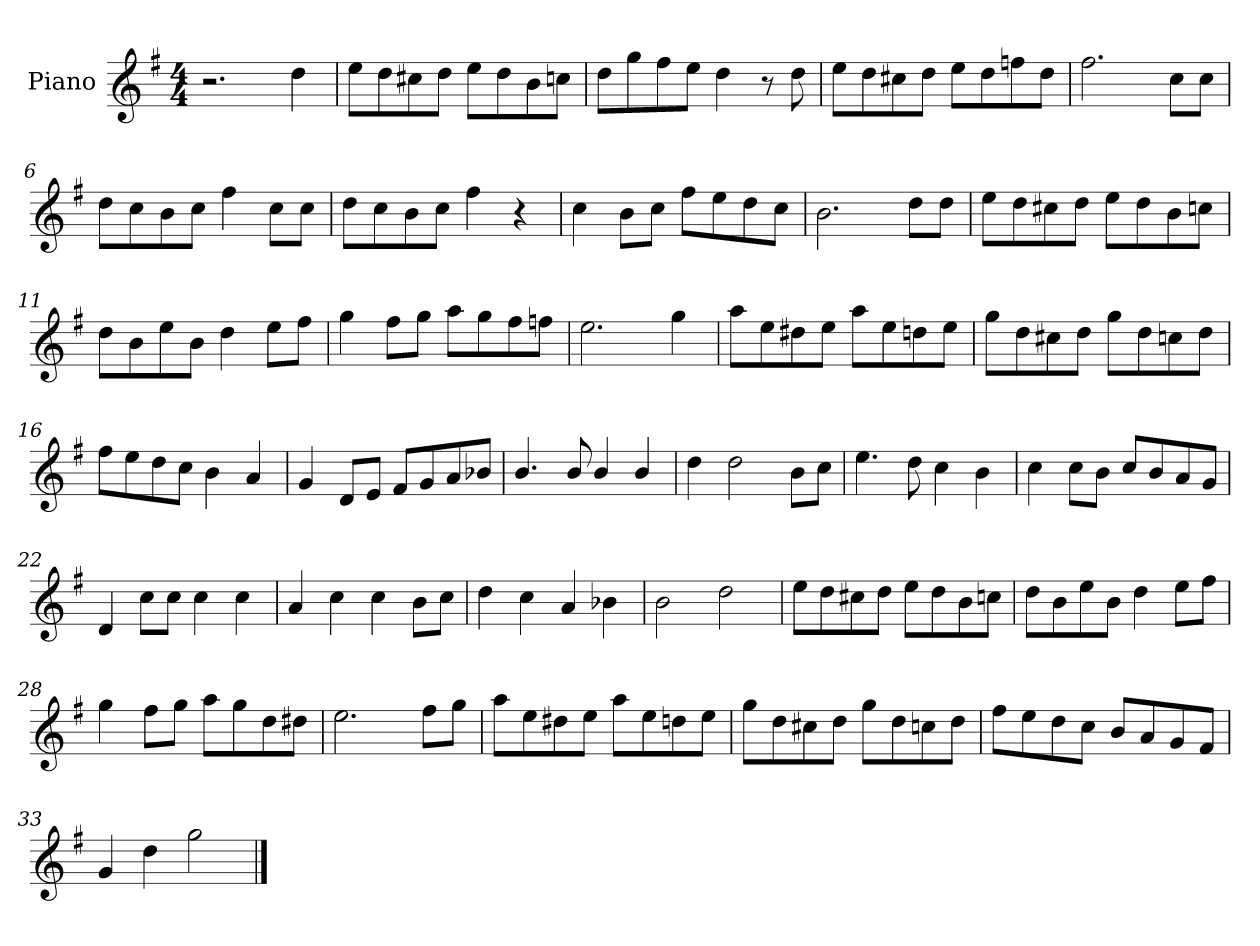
**kern
*part1
*staff1
*I"Piano
*I'Pno
*clefG2
*k[f#]
*M4/4
=1
2.r
4dd\
=2
8ee\L
8dd\
8cc#X\
8dd\J
8ee\L
8dd\
8b\
8ccn\J
=3
8dd\L
8gg\
8ff#\
8ee\J
4dd\
8r
8dd\
=4
8ee\L
8dd\
8cc#X\
8dd\J
8ee\L
8dd\
8ffn\
8dd\J
=5
2.ff#\
8cc\L
8cc\J
=6
8dd\L
8cc\
8b\
8cc\J
4ff#\
8cc\L
8cc\J
=7
8dd\L
8cc\
8b\
8cc\J
4ff#\
4r
=8
4cc\
8b\L
8cc\J
8ff#\L
8ee\
8dd\
8cc\J
=9
2.b\
8dd\L
8dd\J
=10
8ee\L
8dd\
8cc#X\
8dd\J
8ee\L
8dd\
8b\
8ccn\J
=11
8dd\L
8b\
8ee\
8b\J
4dd\
8ee\L
8ff#\J
=12
4gg\
8ff#\L
8gg\J
8aa\L
8gg\
8ff#\
8ffn\J
=13
2.ee\
4gg\
=14
8aa\L
8ee\
8dd#X\
8ee\J
8aa\L
8ee\
8ddn\
8ee\J
=15
8gg\L
8dd\
8cc#X\
8dd\J
8gg\L
8dd\
8ccn\
8dd\J
=16
8ff#\L
8ee\
8dd\
8cc\J
4b\
4a/
=17
4g/
8d/L
8e/J
8f#/L
8g/
8a/
8b-X/J
=18
4.b/
8b/
4b/
4b/
=19
4dd\
2dd\
8b\L
8cc\J
=20
4.ee\
8dd\
4cc\
4b\
=21
4cc\
8cc\L
8b\J
8cc/L
8b/
8a/
8g/J
=22
4d/
8cc\L
8cc\J
4cc\
4cc\
=23
4a/
4cc\
4cc\
8b\L
8cc\J
=24
4dd\
4cc\
4a/
4b-X\
=25
2b\
2dd\
=26
8ee\L
8dd\
8cc#X\
8dd\J
8ee\L
8dd\
8b\
8ccn\J
=27
8dd\L
8b\
8ee\
8b\J
4dd\
8ee\L
8ff#\J
=28
4gg\
8ff#\L
8gg\J
8aa\L
8gg\
8dd\
8dd#X\J
=29
2.ee\
8ff#\L
8gg\J
=30
8aa\L
8ee\
8dd#X\
8ee\J
8aa\L
8ee\
8ddn\
8ee\J
=31
8gg\L
8dd\
8cc#X\
8dd\J
8gg\L
8dd\
8ccn\
8dd\J
=32
8ff#\L
8ee\
8dd\
8cc\J
8b/L
8a/
8g/
8f#/J
=33
4g/
4dd\
2gg\
==
*-
